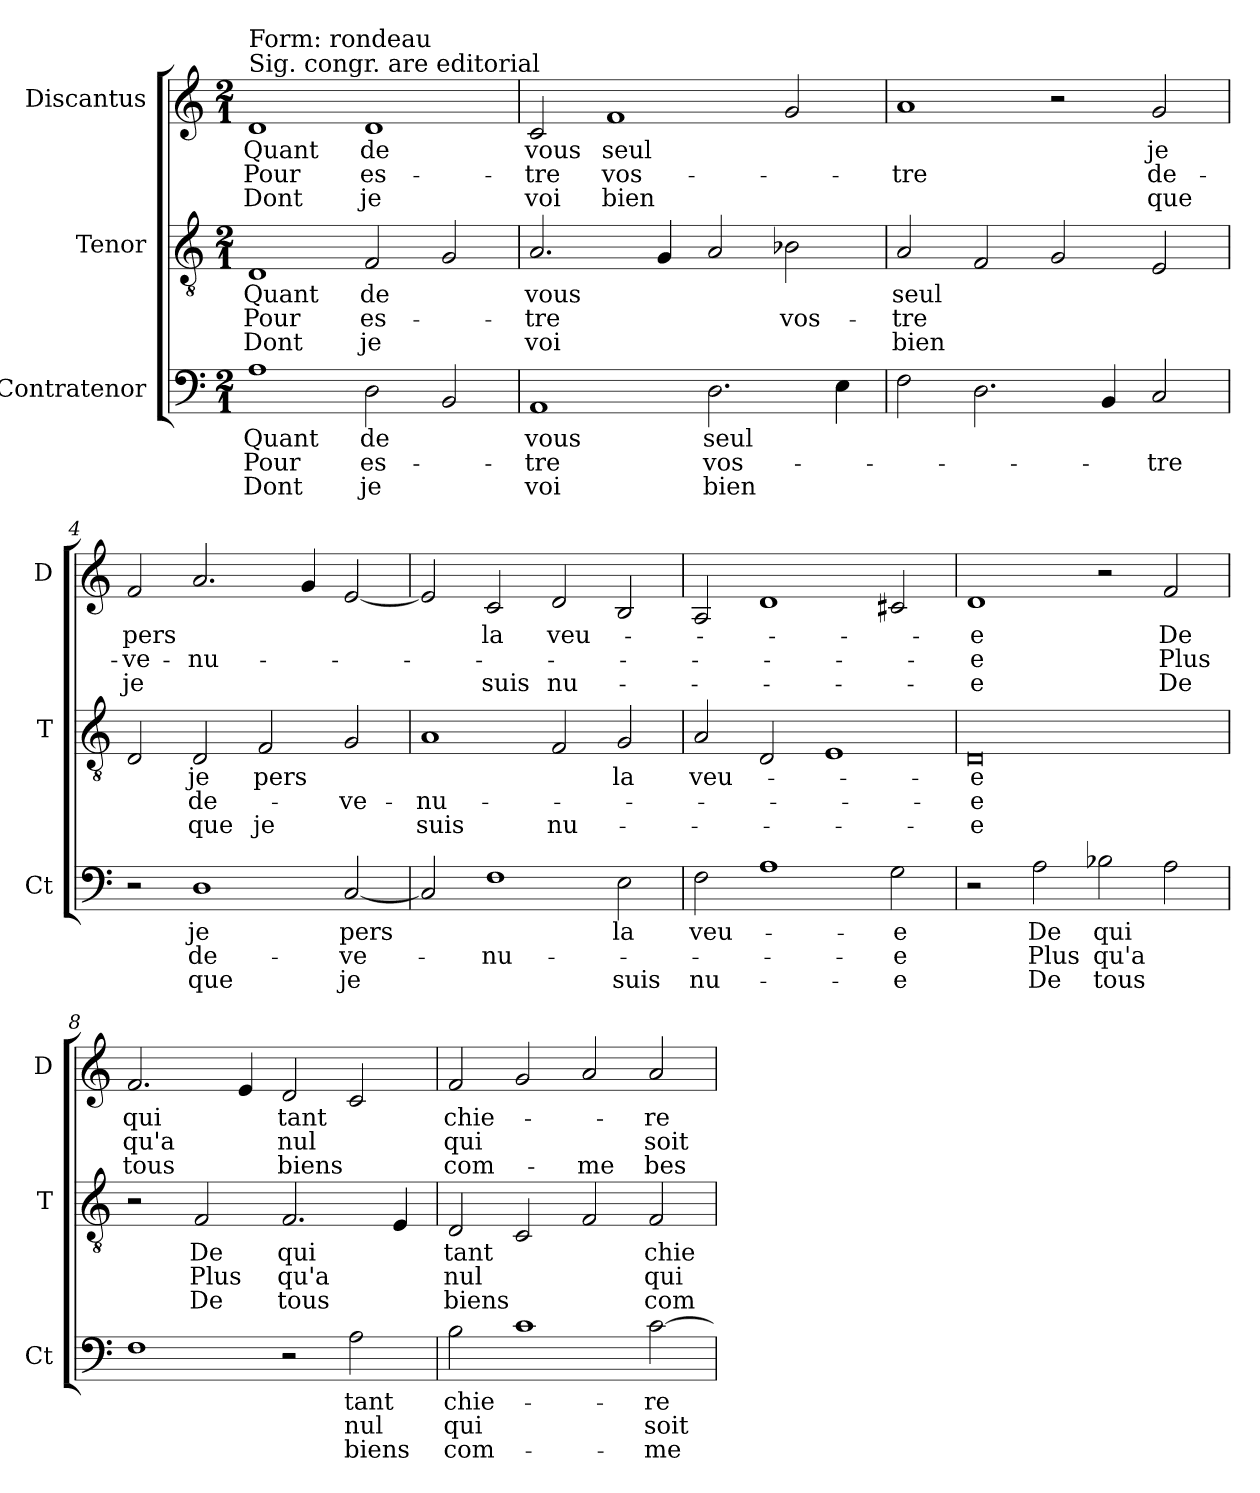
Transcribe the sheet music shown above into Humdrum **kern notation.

**kern	**text	**text	**text	**kern	**text	**text	**text	**kern	**text	**text	**text
*part3	*part3	*part3	*part3	*part2	*part2	*part2	*part2	*part1	*part1	*part1	*part1
*staff3	*staff3	*staff3	*staff3	*staff2	*staff2	*staff2	*staff2	*staff1	*staff1	*staff1	*staff1
*I"Contratenor	*	*	*	*I"Tenor	*	*	*	*I"Discantus	*	*	*
*I'Ct	*	*	*	*I'T	*	*	*	*I'D	*	*	*
*clefF4	*	*	*	*clefGv2	*	*	*	*clefG2	*	*	*
*k[]	*	*	*	*k[]	*	*	*	*k[]	*	*	*
*M2/1	*	*	*	*M2/1	*	*	*	*M2/1	*	*	*
=1	=1	=1	=1	=1	=1	=1	=1	=1	=1	=1	=1
!	!	!	!	!	!	!	!	!LO:TX:a:t=Sig. congr. are editorial	!	!	!
!	!	!	!	!	!	!	!	!LO:TX:a:t=Form&colon; rondeau	!	!	!
1A	Quant	Pour	Dont	1D	Quant	Pour	Dont	1d	Quant	Pour	Dont
2D	de	es-	je	2F	de	es-	je	1d	de	es-	je
2BB	.	.	.	2G	.	.	.	.	.	.	.
=2	=2	=2	=2	=2	=2	=2	=2	=2	=2	=2	=2
1AA	vous	-tre	voi	2.A	vous	-tre	voi	2c	vous	-tre	voi
.	.	.	.	.	.	.	.	1f	seul	vos-	bien
.	.	.	.	4G	.	.	.	.	.	.	.
2.D	seul	vos-	bien	2A	.	.	.	.	.	.	.
.	.	.	.	2B-X	.	vos-	.	2g	.	.	.
4E	.	.	.	.	.	.	.	.	.	.	.
=3	=3	=3	=3	=3	=3	=3	=3	=3	=3	=3	=3
2F	.	.	.	2A	seul	-tre	bien	1a	.	-tre	.
2.D	.	.	.	2F	.	.	.	.	.	.	.
.	.	.	.	2G	.	.	.	2r	.	.	.
4BB	.	.	.	.	.	.	.	.	.	.	.
2C	.	-tre	.	2E	.	.	.	2g	je	de-	que
=4	=4	=4	=4	=4	=4	=4	=4	=4	=4	=4	=4
2r	.	.	.	2D	.	.	.	2f	pers	-ve-	je
1D	je	de-	que	2D	je	de-	que	2.a	.	-nu-	.
.	.	.	.	2F	pers	.	je	.	.	.	.
.	.	.	.	.	.	.	.	4g	.	.	.
[2C	pers	-ve-	je	2G	.	-ve-	.	[2e	.	.	.
=5	=5	=5	=5	=5	=5	=5	=5	=5	=5	=5	=5
2C]	.	.	.	1A	.	-nu-	suis	2e]	.	.	.
1F	.	-nu-	.	.	.	.	.	2c	la	.	suis
.	.	.	.	2F	.	.	nu-	2d	veu-	.	nu-
2E	la	.	suis	2G	la	.	.	2B	.	.	.
=6	=6	=6	=6	=6	=6	=6	=6	=6	=6	=6	=6
2F	veu-	.	nu-	2A	veu-	.	.	2A	.	.	.
1A	.	.	.	2D	.	.	.	1d	.	.	.
.	.	.	.	1E	.	.	.	.	.	.	.
2G	-e	-e	-e	.	.	.	.	2c#X	.	.	.
=7	=7	=7	=7	=7	=7	=7	=7	=7	=7	=7	=7
2r	.	.	.	0D	-e	-e	-e	1d	-e	-e	-e
2A	De	Plus	De	.	.	.	.	.	.	.	.
2B-X	qui	qu'a	tous	.	.	.	.	2r	.	.	.
2A	.	.	.	.	.	.	.	2f	De	Plus	De
=8	=8	=8	=8	=8	=8	=8	=8	=8	=8	=8	=8
1F	.	.	.	2r	.	.	.	2.f	qui	qu'a	tous
.	.	.	.	2F	De	Plus	De	.	.	.	.
.	.	.	.	.	.	.	.	4e	.	.	.
2r	.	.	.	2.F	qui	qu'a	tous	2d	tant	nul	biens
2A	tant	nul	biens	.	.	.	.	2c	.	.	.
.	.	.	.	4E	.	.	.	.	.	.	.
=9	=9	=9	=9	=9	=9	=9	=9	=9	=9	=9	=9
2B	chie-	qui	com-	2D	tant	nul	biens	2f	chie-	qui	com-
1c	.	.	.	2C	.	.	.	2g	.	.	.
.	.	.	.	2F	.	.	.	2a	.	.	-me
[2c	-re	soit	-me	2F	chie-	qui	com-	2a	-re	soit	bes-
=	=	=	=	=	=	=	=	=	=	=	=
*-	*-	*-	*-	*-	*-	*-	*-	*-	*-	*-	*-
